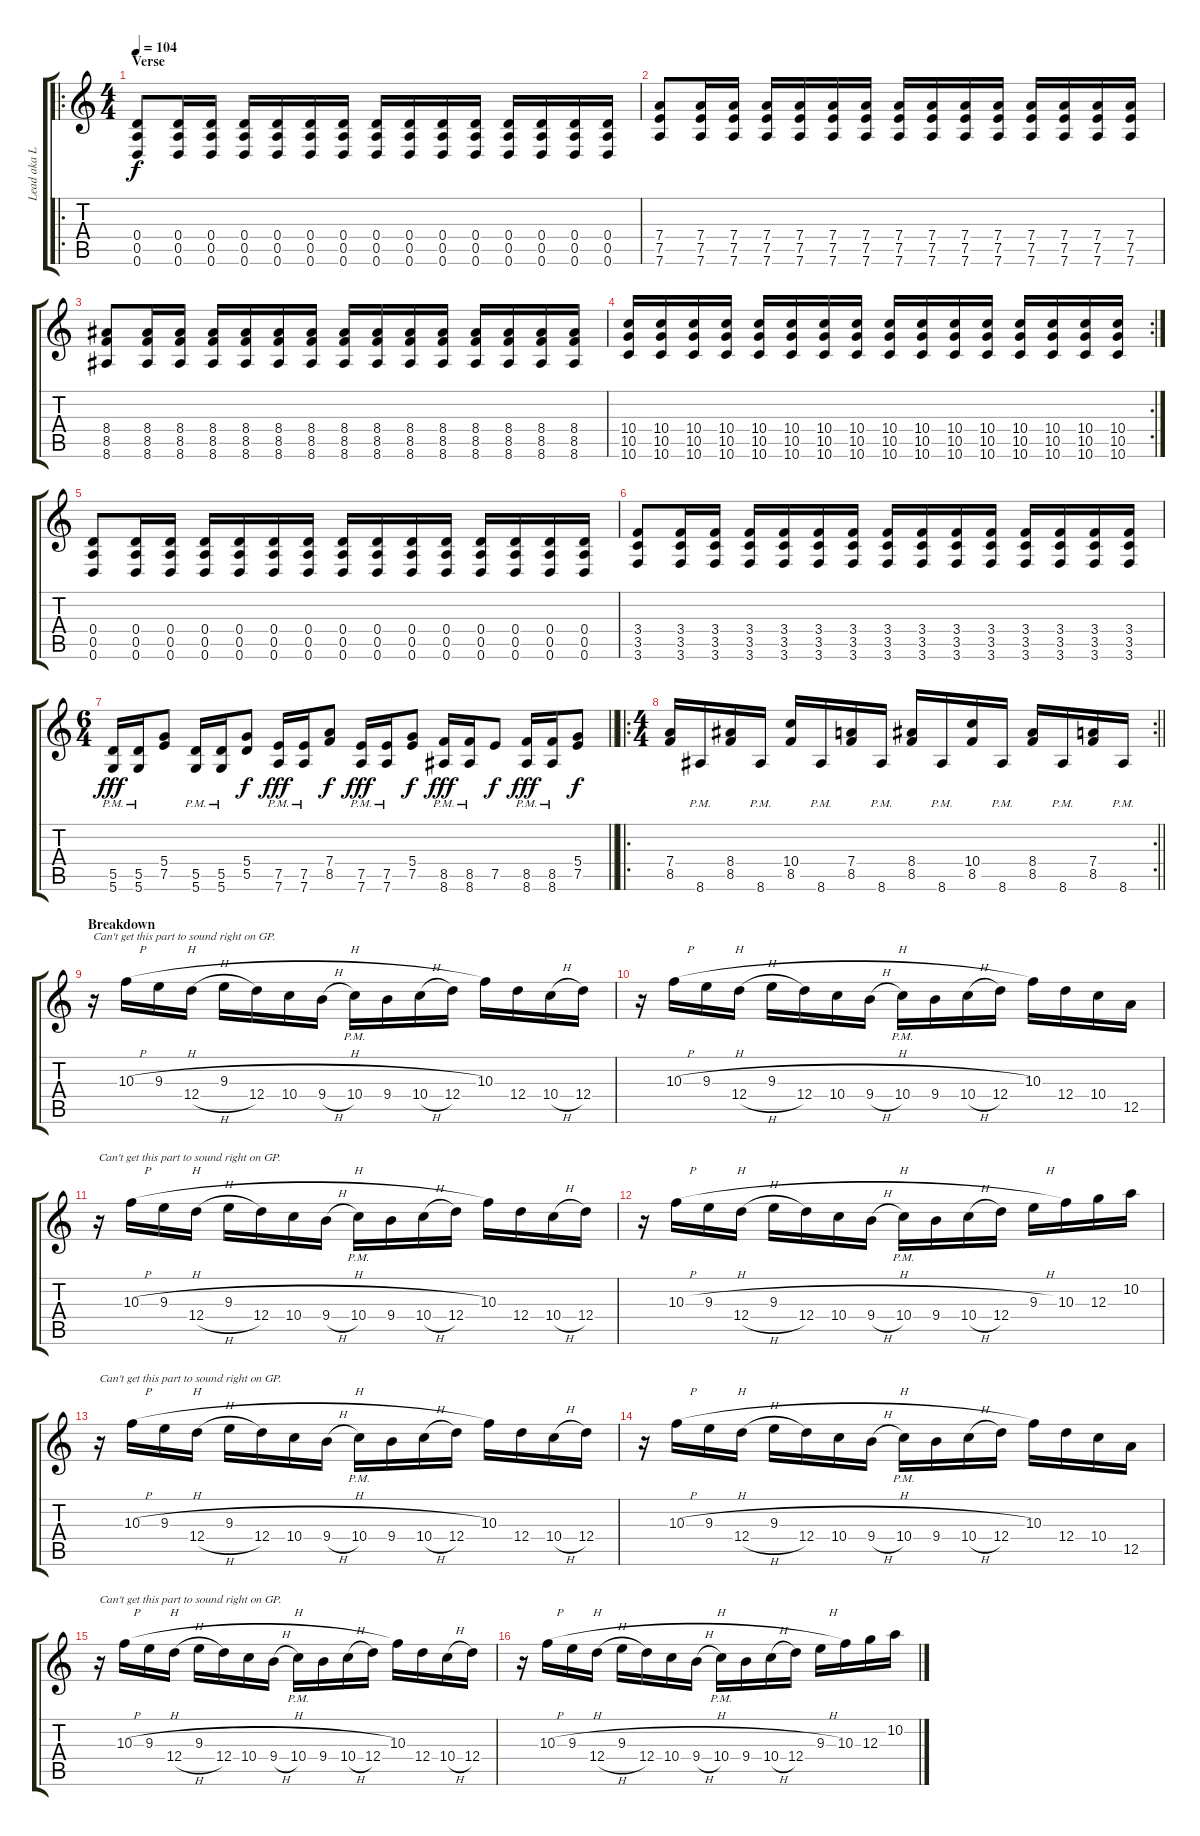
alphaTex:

\track ("Lead aka Lil' Seezey" "Lead aka L") {instrument distortionguitar}
\staff {score tabs}
\tuning (E4 B3 G3 D3 A2 D2) {hide}
\ro
\ts (4 4)
\section ("" "Verse")
\tempo 104
\clef g2
\ks c
(0.4 0.5 0.6).8{dy f} (0.4 0.5 0.6).16 (0.4 0.5 0.6).16 (0.4 0.5 0.6).16 (0.4 0.5 0.6).16 (0.4 0.5 0.6).16 (0.4 0.5 0.6).16 (0.4 0.5 0.6).16 (0.4 0.5 0.6).16 (0.4 0.5 0.6).16 (0.4 0.5 0.6).16 (0.4 0.5 0.6).16 (0.4 0.5 0.6).16 (0.4 0.5 0.6).16 (0.4 0.5 0.6).16 |
(7.4 7.5 7.6).8 (7.4 7.5 7.6).16 (7.4 7.5 7.6).16 (7.4 7.5 7.6).16 (7.4 7.5 7.6).16 (7.4 7.5 7.6).16 (7.4 7.5 7.6).16 (7.4 7.5 7.6).16 (7.4 7.5 7.6).16 (7.4 7.5 7.6).16 (7.4 7.5 7.6).16 (7.4 7.5 7.6).16 (7.4 7.5 7.6).16 (7.4 7.5 7.6).16 (7.4 7.5 7.6).16 |
(8.4 8.5 8.6).8 (8.4 8.5 8.6).16 (8.4 8.5 8.6).16 (8.4 8.5 8.6).16 (8.4 8.5 8.6).16 (8.4 8.5 8.6).16 (8.4 8.5 8.6).16 (8.4 8.5 8.6).16 (8.4 8.5 8.6).16 (8.4 8.5 8.6).16 (8.4 8.5 8.6).16 (8.4 8.5 8.6).16 (8.4 8.5 8.6).16 (8.4 8.5 8.6).16 (8.4 8.5 8.6).16 |
\rc 2
(10.4 10.5 10.6).16 (10.4 10.5 10.6).16 (10.4 10.5 10.6).16 (10.4 10.5 10.6).16 (10.4 10.5 10.6).16 (10.4 10.5 10.6).16 (10.4 10.5 10.6).16 (10.4 10.5 10.6).16 (10.4 10.5 10.6).16 (10.4 10.5 10.6).16 (10.4 10.5 10.6).16 (10.4 10.5 10.6).16 (10.4 10.5 10.6).16 (10.4 10.5 10.6).16 (10.4 10.5 10.6).16 (10.4 10.5 10.6).16 |
(0.4 0.5 0.6).8 (0.4 0.5 0.6).16 (0.4 0.5 0.6).16 (0.4 0.5 0.6).16 (0.4 0.5 0.6).16 (0.4 0.5 0.6).16 (0.4 0.5 0.6).16 (0.4 0.5 0.6).16 (0.4 0.5 0.6).16 (0.4 0.5 0.6).16 (0.4 0.5 0.6).16 (0.4 0.5 0.6).16 (0.4 0.5 0.6).16 (0.4 0.5 0.6).16 (0.4 0.5 0.6).16 |
(3.4 3.5 3.6).8 (3.4 3.5 3.6).16 (3.4 3.5 3.6).16 (3.4 3.5 3.6).16 (3.4 3.5 3.6).16 (3.4 3.5 3.6).16 (3.4 3.5 3.6).16 (3.4 3.5 3.6).16 (3.4 3.5 3.6).16 (3.4 3.5 3.6).16 (3.4 3.5 3.6).16 (3.4 3.5 3.6).16 (3.4 3.5 3.6).16 (3.4 3.5 3.6).16 (3.4 3.5 3.6).16 |
\ts (6 4)
\barLineRight lightlight
(5.5{pm} 5.6{pm}).16{dy fff} (5.5{pm} 5.6{pm}).16 (5.4 7.5).8 (5.5{pm} 5.6{pm}).16 (5.5{pm} 5.6{pm}).16 (5.4 5.5).8{dy f} (7.5{pm} 7.6{pm}).16{dy fff} (7.5{pm} 7.6{pm}).16 (7.4 8.5).8{dy f} (7.5{pm} 7.6{pm}).16{dy fff} (7.5{pm} 7.6{pm}).16 (5.4 7.5).8{dy f} (8.5{pm} 8.6{pm}).16{dy fff} (8.5{pm} 8.6{pm}).16 7.5.8{dy f} (8.5{pm} 8.6{pm}).16{dy fff} (8.5{pm} 8.6{pm}).16 (5.4 7.5).8{dy f} |
\ro
\rc 2
\ts (4 4)
\barLineRight lightlight
(7.4 8.5).16 8.6{pm}.16 (8.4 8.5).16 8.6{pm}.16 (10.4 8.5).16 8.6{pm}.16 (7.4 8.5).16 8.6{pm}.16 (8.4 8.5).16 8.6{pm}.16 (10.4 8.5).16 8.6{pm}.16 (8.4 8.5).16 8.6{pm}.16 (7.4 8.5).16 8.6{pm}.16 |
\section ("" "Breakdown")
r.16{txt "Can't get this part to sound right on GP."} 10.3{h}.16 9.3{h}.16 12.4{h}.16 9.3{h}.16 12.4.16 10.4.16 9.4{h}.16 10.4{pm}.16 9.4.16 10.4{h}.16 12.4.16 10.3.16 12.4.16 10.4{h}.16 12.4.16 |
r.16 10.3{h}.16 9.3{h}.16 12.4{h}.16 9.3{h}.16 12.4.16 10.4.16 9.4{h}.16 10.4{pm}.16 9.4.16 10.4{h}.16 12.4.16 10.3.16 12.4.16 10.4.16 12.5.16 |
r.16{txt "Can't get this part to sound right on GP."} 10.3{h}.16 9.3{h}.16 12.4{h}.16 9.3{h}.16 12.4.16 10.4.16 9.4{h}.16 10.4{pm}.16 9.4.16 10.4{h}.16 12.4.16 10.3.16 12.4.16 10.4{h}.16 12.4.16 |
r.16 10.3{h}.16 9.3{h}.16 12.4{h}.16 9.3{h}.16 12.4.16 10.4.16 9.4{h}.16 10.4{pm}.16 9.4.16 10.4{h}.16 12.4.16 9.3{h}.16 10.3.16 12.3.16 10.2.16 |
r.16{txt "Can't get this part to sound right on GP."} 10.3{h}.16 9.3{h}.16 12.4{h}.16 9.3{h}.16 12.4.16 10.4.16 9.4{h}.16 10.4{pm}.16 9.4.16 10.4{h}.16 12.4.16 10.3.16 12.4.16 10.4{h}.16 12.4.16 |
r.16 10.3{h}.16 9.3{h}.16 12.4{h}.16 9.3{h}.16 12.4.16 10.4.16 9.4{h}.16 10.4{pm}.16 9.4.16 10.4{h}.16 12.4.16 10.3.16 12.4.16 10.4.16 12.5.16 |
r.16{txt "Can't get this part to sound right on GP."} 10.3{h}.16 9.3{h}.16 12.4{h}.16 9.3{h}.16 12.4.16 10.4.16 9.4{h}.16 10.4{pm}.16 9.4.16 10.4{h}.16 12.4.16 10.3.16 12.4.16 10.4{h}.16 12.4.16 |
r.16 10.3{h}.16 9.3{h}.16 12.4{h}.16 9.3{h}.16 12.4.16 10.4.16 9.4{h}.16 10.4{pm}.16 9.4.16 10.4{h}.16 12.4.16 9.3{h}.16 10.3.16 12.3.16 10.2.16
